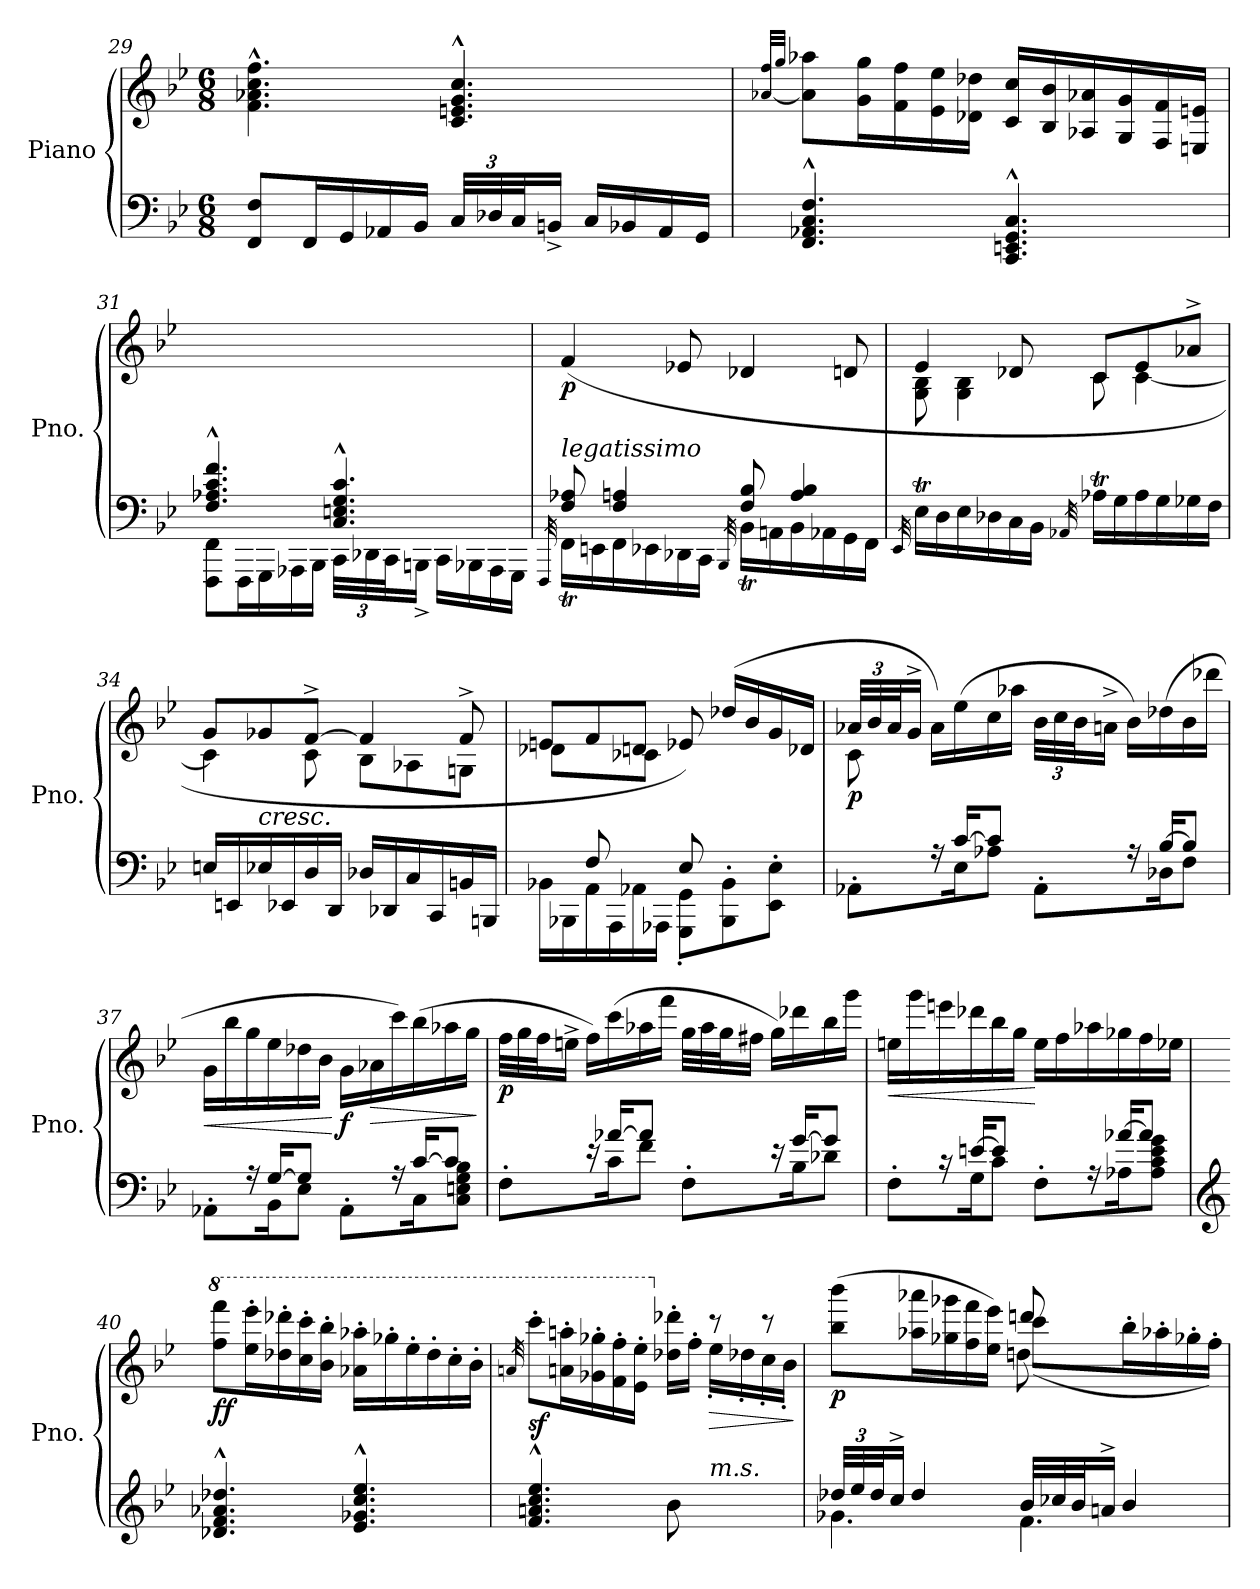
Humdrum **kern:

**kern	**kern	**dynam
*part1	*part1	*part1
*staff2	*staff1	*staff1/2
*I"Piano	*	*
*I'Pno.	*	*
*clefF4	*clefG2	*
*k[b-e-]	*k[b-e-]	*
*M6/8	*M6/8	*
=29	=29	=29
8FF/ 8F/L	4.f\^^ 4.a-X\^^ 4.cc\^^ 4.ff\^^	.
16FF/L	.	.
16GG/	.	.
16AA-X/	.	.
16BB-/JJ	.	.
*Xbrackettup	*	*
48C/LLL	4.c/^^ 4.en/^^ 4.g/^^ 4.cc/^^	.
48D-X/	.	.
48C/J	.	.
16BBn^/JJ	.	.
16C/LL	.	.
16BB-X/	.	.
16AA-/	.	.
16GG/JJ	.	.
=30	=30	=30
.	[32qa-X/ 32qff/LLL	.
.	32qgg/JJJ	.
4.FF/^^ 4.AA-X/^^ 4.C/^^ 4.F/^^	8a-\] 8aa-X\L	.
.	16g\ 16gg\L	.
.	16f\ 16ff\	.
.	16e-\ 16ee-\	.
.	16d-X\ 16dd-X\JJ	.
4.CC/^^ 4.EEn/^^ 4.GG/^^ 4.C/^^	16c/ 16cc/LL	.
.	16B-/ 16b-/	.
.	16A-X/ 16a-/	.
.	16G/ 16g/	.
.	16F/ 16f/	.
.	16En/ 16en/JJ	.
=31	=31	=31
*^	*	*
4.F/^^ 4.A-X/^^ 4.c/^^ 4.f/^^	8FFF\ 8FF\L	2.ryy	.
.	16FFF\L	.	.
.	16GGG\	.	.
.	16AAA-X\	.	.
.	16BBB-\JJ	.	.
4.C/^^ 4.En/^^ 4.G/^^ 4.c/^^	48CC\LLL	.	.
.	48DD-X\	.	.
.	48CC\J	.	.
.	16BBBn^\JJ	.	.
.	16CC\LL	.	.
.	16BBB-X\	.	.
.	16AAA-\	.	.
.	16GGG\JJ	.	.
!!LO:LB:g=z
=32	=32	=32	=32
.	32qFFF/	.	.
!LO:TX:a:i:t=legatissimo	!	!	!
!	!	!	!LO:DY:b
8F/ 8A-X/	16FFT\LL	(>4f/	p
.	16EEn\	.	.
4F/ 4An/	16FF\	.	.
.	16EE-X\	.	.
.	16DD-X\	8e-X/	.
.	16CC\JJ	.	.
.	32qBBB-/	.	.
8F/ 8B-/	16BB-T\LL	4d-X/	.
.	16AAn\	.	.
4A/ 4B-/	16BB-\	.	.
.	16AA-X\	.	.
.	16GG\	8dn/	.
.	16FF\JJ	.	.
*v	*v	*	*
=33	=33	=33
32qEE-/	.	.
*	*^	*
16E-T\LL	4e-/	8G\ 8B-\	.
16D\	.	.	.
16E-\	.	4G\ 4B-\	.
16D-X\	.	.	.
16C\	8d-X/	.	.
16BB-\JJ	.	.	.
32qAA-X/	.	.	.
16A-XT\LL	8c/L	8c\	.
16G\	.	.	.
16A-\	8e-/	[4c\	.
16G\	.	.	.
16G-X\	8a-X^/J	.	.
16F\JJ	.	.	.
=34	=34	=34	=34
16En/LL	8g/L	4c\]	.
16EEn/	.	.	.
!	!LO:TX:b:i:t=cresc.	!	!
16E-X/	8g-X/	.	.
16EE-X/	.	.	.
16D/	[8f^/J	8c\	.
16DD/JJ	.	.	.
16D-X/LL	4f/]	8B-\L	.
16DD-X/	.	.	.
16C/	.	8A-X\	.
16CC/	.	.	.
16BBn/	8f^/	8Gn\J	.
16BBBn/JJ	.	.	.
=35	=35	=35	=35
*^	*	*	*
8ryy	16BB-X\LL	8en/L	8d-X\L	.
.	16BBB-X\	.	.	.
8F/	16AA\	8f/	8ryy	.
.	16AAA\	.	.	.
8ryy	16AA-X\	8dn/J	8c-X\J	.
.	16AAA-X\JJ	.	.	.
8E-/	8GGG\' 8GG\'L	8e-X/)	8ryy	.
4ryy	8BBB-\' 8BB-\'	(<16dd-X/LL	4ryy	.
.	.	16b-/	.	.
.	8EE-\' 8E-\'J	16g/	.	.
.	.	16d-X/JJ	.	.
!!LO:LB:g=z	!!
=36	=36	=36	=36	=36
*	*	*Xbrackettup	*	*
!	!	!	!	!LO:DY:b
8ryy	8AA-X'\L	48a-X/LLL	8c\	p
.	.	48b-/	.	.
.	.	48a-/J	.	.
.	.	16g^/JJ	.	.
16ryy	16rA	16a-\LL)	2ryy	.
[16c/KL	16E-\K	(>16ee-\	.	.
8c/J]	8A-X\J	16cc\	.	.
.	.	16aa-X\JJ	.	.
8ryy	8AA-'\L	48b-\LLL	.	.
.	.	48cc\	.	.
.	.	48b-\J	.	.
.	.	16an^\JJ	.	.
16ryy	16rA	16b-\LL)	.	.
[16B-/KL	16D-X\K	(>16dd-X\	.	.
8B-/J]	8F\J	16b-\	8ryy	.
.	.	16ddd-X\JJ	.	.
*	*	*v	*v	*
=37	=37	=37	=37
!	!	!	!LO:HP:b
8.ryy	8AA-X'\L	16g\LL	<
.	.	16bb-\	.
.	16rA	16gg\	.
[16G/KL	16BB-\K	16ee-\	.
8G/J]	8E-\J	16dd-X\	.
.	.	16b-\JJ	.
!	!	!	!LO:DY:n=1:b
8.ryy	8AA-'\L	16g\LL	[ f
!	!	!	!LO:HP:b
.	.	16a-X\	>
.	16rA	16ccc\)	.
[16c/KL	16C\K	(>16bb-\	.
8c/J]	8C\ 8En\ 8G\ 8B-\J	16aa-X\	.
.	.	16gg\JJ	.
*v	*v	*	*
.	.	]
=38	=38	=38
*^	*	*
*	*	*Xtuplet	*
!	!	!	!LO:DY:b
8.ryy	8F'\L	48ff\LLL	p
.	.	48gg\	.
.	.	48ff\J	.
.	.	16een^\JJ	.
.	16re	16ff\LL)	.
[16a-X/KL	16c\K	(>16ccc\	.
8a-/J]	8f\J	16aa-X\	.
.	.	16fff\JJ	.
8.ryy	8F'\L	48gg\LLL	.
.	.	48aa-\	.
.	.	48gg\J	.
.	.	16ff#X\JJ	.
.	16re	16gg\LL)	.
[16g/KL	16B-\K	16ddd-X\	.
8g/J]	8d-X\J	16bb-\	.
.	.	16ggg\JJ	.
!!LO:PB:g=z
=39	=39	=39	=39
!	!	!	!LO:HP:b
8.ryy	8F'\L	16een\LL	<
.	.	16ggg\	.
.	16rc	16eeen\	.
[16en/KL	16G\K	16ddd-X\	.
8e/J]	8c\J	16bb-\	.
.	.	16gg\JJ	.
8.ryy	8F'\L	16ee\LL	[
.	.	16ff\	.
.	16rA	16aa-X\	.
[16a-X/KL	16A-X\K	16gg-X\	.
8a-/J]	8A-\ 8c\ 8e\ 8g\J	16ff\	.
.	.	16ee-X\JJ	.
*v	*v	*	*
=40	=40	=40
*clefG2	*	*
*	*8va	*
!	!	!LO:DY:b
4.d-X/^^ 4.f/^^ 4.a-X/^^ 4.dd-X/^^	8fff\ 8ffff\L	ff
.	16eee-\' 16eeee-\'L	.
.	16ddd-X\' 16dddd-X\'	.
.	16ccc\' 16cccc\'	.
.	16bb-\' 16bbb-\'JJ	.
4.e-/^^ 4.g-X/^^ 4.cc/^^ 4.ee-/^^	16aa-X\' 16aaa-X\'LL	.
.	16ggg-X'\	.
.	16eee-'\	.
.	16ddd-'\	.
.	16ccc'\	.
.	16bb-'\JJ	.
=41	=41	=41
.	32qaan/	.
*	*^	*
!	!	!	!LO:DY:b
4.f/^^ 4.an/^^ 4.cc/^^ 4.ee-/^^	8cccc'\L	2ryy	sf
.	16aan\' 16aaan\'L	.	.
.	16gg-X\' 16ggg-X\'	.	.
.	16ff\' 16fff\'	.	.
.	16ee-\' 16eee-\'JJ	.	.
*	*X8va	*	*
8b-\	16dd-X\' 16ddd-X\'LL	.	.
.	16ff'\JJ	.	.
!LO:TX:a:i:t=m.s.	!	!	!
!	!	!	!LO:HP:b
4ryy	8rccc	16ee-'\LL	>
.	.	16dd-X'\	.
.	8rccc	16cc'\	.
.	.	16b-'\JJ	.
*	*v	*v	*
.	.	]
=42	=42	=42
*^	*^	*
*	*	*	*^	*
!	!	!	!	!	!LO:DY:b
48dd-X/LLL	4.g-X\	4.ryy	(>8bb-\ 8bbb-\L	4.ryy	p
48ee-/	.	.	.	.	.
48dd-/J	.	.	.	.	.
16cc^/JJ	.	.	.	.	.
4dd-/	.	.	16aa-X\ 16aaa-X\L	.	.
.	.	.	16gg-X\ 16ggg-X\	.	.
.	.	.	16ff\ 16fff\	.	.
.	.	.	16ee-\ 16eee-\JJ)	.	.
*Xtuplet	*	*	*	*	*
48b-/LLL	4.f\	8dddn/	(>8ccc\L	8ddn\	.
48cc-X/	.	.	.	.	.
48b-/J	.	.	.	.	.
16an^/JJ	.	.	.	.	.
4b-/	.	4ryy	16bb-'\L	4ryy	.
.	.	.	16aa-X'\	.	.
.	.	.	16gg-X'\	.	.
.	.	.	16ff'\JJ)	.	.
*v	*v	*	*	*	*
*	*v	*v	*v	*
=	=	=
*-	*-	*-
